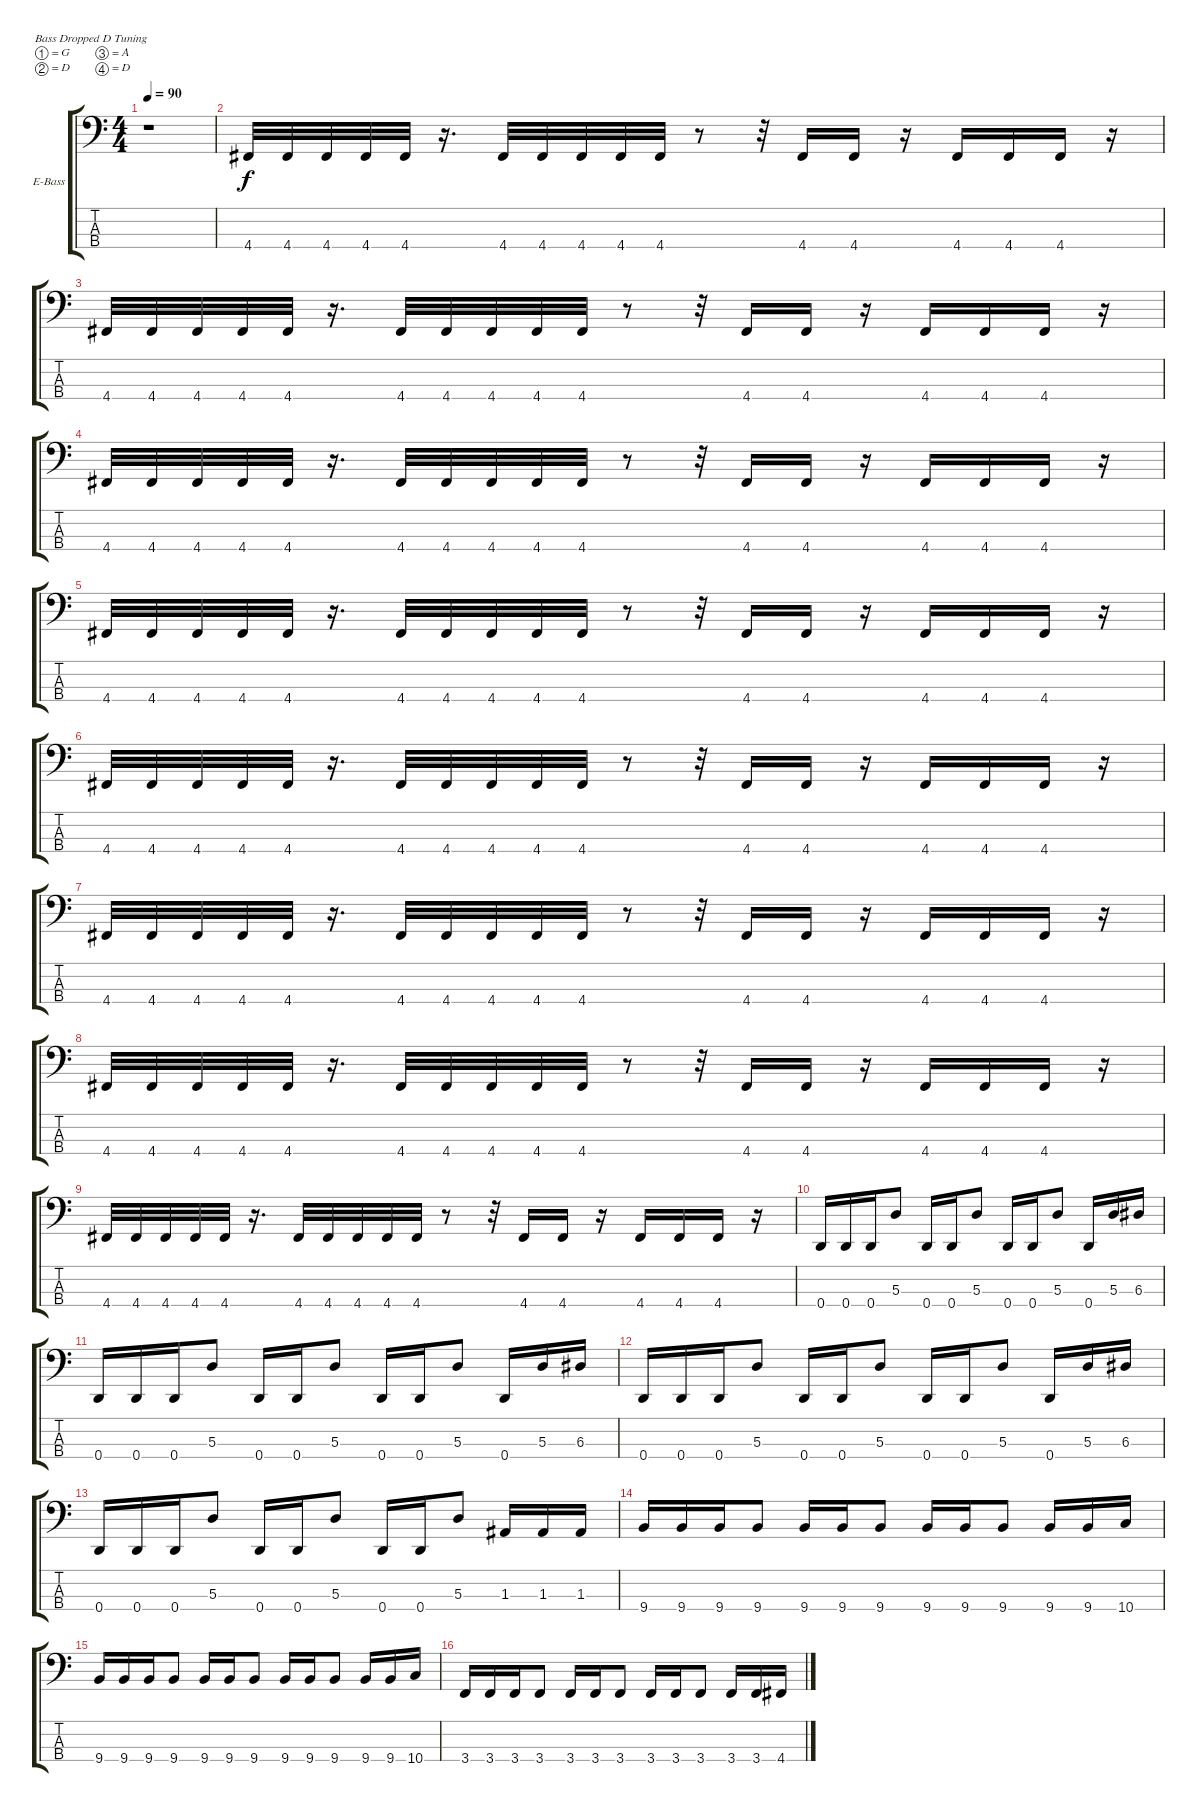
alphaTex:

\bracketExtendMode groupsimilarinstruments
\firstSystemTrackNameOrientation horizontal
\otherSystemsTrackNameOrientation horizontal
\track ("Бас-гитара" "E-Bass") {instrument electricbassfinger}
\staff {score tabs}
\tuning (G2 D2 A1 D1)
\ts (4 4)
\tempo 90
\clef f4
\ks c
r.1{dy f} |
4.4.32 4.4.32 4.4.32 4.4.32 4.4.32 r.16{d} 4.4.32 4.4.32 4.4.32 4.4.32 4.4.32 r.8 r.32 4.4.16 4.4.16 r.16 4.4.16 4.4.16 4.4.16 r.16 |
4.4.32 4.4.32 4.4.32 4.4.32 4.4.32 r.16{d} 4.4.32 4.4.32 4.4.32 4.4.32 4.4.32 r.8 r.32 4.4.16 4.4.16 r.16 4.4.16 4.4.16 4.4.16 r.16 |
4.4.32 4.4.32 4.4.32 4.4.32 4.4.32 r.16{d} 4.4.32 4.4.32 4.4.32 4.4.32 4.4.32 r.8 r.32 4.4.16 4.4.16 r.16 4.4.16 4.4.16 4.4.16 r.16 |
4.4.32 4.4.32 4.4.32 4.4.32 4.4.32 r.16{d} 4.4.32 4.4.32 4.4.32 4.4.32 4.4.32 r.8 r.32 4.4.16 4.4.16 r.16 4.4.16 4.4.16 4.4.16 r.16 |
4.4.32 4.4.32 4.4.32 4.4.32 4.4.32 r.16{d} 4.4.32 4.4.32 4.4.32 4.4.32 4.4.32 r.8 r.32 4.4.16 4.4.16 r.16 4.4.16 4.4.16 4.4.16 r.16 |
4.4.32 4.4.32 4.4.32 4.4.32 4.4.32 r.16{d} 4.4.32 4.4.32 4.4.32 4.4.32 4.4.32 r.8 r.32 4.4.16 4.4.16 r.16 4.4.16 4.4.16 4.4.16 r.16 |
4.4.32 4.4.32 4.4.32 4.4.32 4.4.32 r.16{d} 4.4.32 4.4.32 4.4.32 4.4.32 4.4.32 r.8 r.32 4.4.16 4.4.16 r.16 4.4.16 4.4.16 4.4.16 r.16 |
4.4.32 4.4.32 4.4.32 4.4.32 4.4.32 r.16{d} 4.4.32 4.4.32 4.4.32 4.4.32 4.4.32 r.8 r.32 4.4.16 4.4.16 r.16 4.4.16 4.4.16 4.4.16 r.16 |
0.4.16 0.4.16 0.4.16 5.3.8 0.4.16 0.4.16 5.3.8 0.4.16 0.4.16 5.3.8 0.4.16 5.3.16 6.3.16 |
0.4.16 0.4.16 0.4.16 5.3.8 0.4.16 0.4.16 5.3.8 0.4.16 0.4.16 5.3.8 0.4.16 5.3.16 6.3.16 |
0.4.16 0.4.16 0.4.16 5.3.8 0.4.16 0.4.16 5.3.8 0.4.16 0.4.16 5.3.8 0.4.16 5.3.16 6.3.16 |
0.4.16 0.4.16 0.4.16 5.3.8 0.4.16 0.4.16 5.3.8 0.4.16 0.4.16 5.3.8 1.3.16 1.3.16 1.3.16 |
9.4.16 9.4.16 9.4.16 9.4.8 9.4.16 9.4.16 9.4.8 9.4.16 9.4.16 9.4.8 9.4.16 9.4.16 10.4.16 |
9.4.16 9.4.16 9.4.16 9.4.8 9.4.16 9.4.16 9.4.8 9.4.16 9.4.16 9.4.8 9.4.16 9.4.16 10.4.16 |
3.4.16 3.4.16 3.4.16 3.4.8 3.4.16 3.4.16 3.4.8 3.4.16 3.4.16 3.4.8 3.4.16 3.4.16 4.4.16
